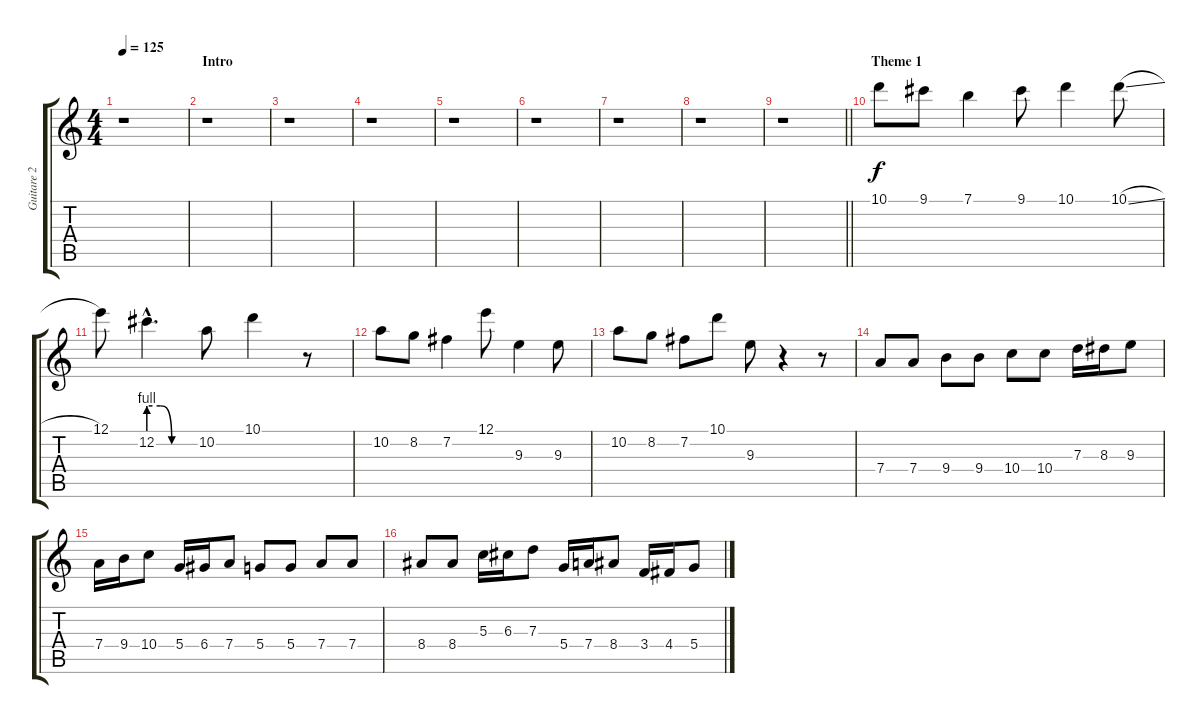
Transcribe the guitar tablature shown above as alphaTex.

\track ("Guitare 2" "Guitare 2") {instrument overdrivenguitar}
\staff {score tabs}
\tuning (E4 B3 G3 D3 A2 E2) {hide}
\ts (4 4)
\tempo 125
\clef g2
\ks c
r.1{dy f instrument overdrivenguitar} |
\section ("" "Intro")
r.1 |
r.1 |
r.1 |
r.1 |
r.1 |
r.1 |
r.1 |
\barLineRight lightlight
r.1 |
\section ("" "Theme 1")
10.1.8 9.1.8 7.1.4 9.1.8 10.1.4 10.1{sl}.8 |
12.1.8 12.2{be (custom 0 4 5 4 15 4 30 0 60 0) hac}.4{d} 10.2.8 10.1.4 r.8 |
10.2.8 8.2.8 7.2.4 12.1.8 9.3.4 9.3.8 |
10.2.8 8.2.8 7.2.8 10.1.8 9.3.8 r.4 r.8 |
7.4.8 7.4.8 9.4.8 9.4.8 10.4.8 10.4.8 7.3.16 8.3.16 9.3.8 |
7.4.16 9.4.16 10.4.8 5.4.16 6.4.16 7.4.8 5.4.8 5.4.8 7.4.8 7.4.8 |
8.4.8 8.4.8 5.3.16 6.3.16 7.3.8 5.4.16 7.4.16 8.4.8 3.4.16 4.4.16 5.4.8
